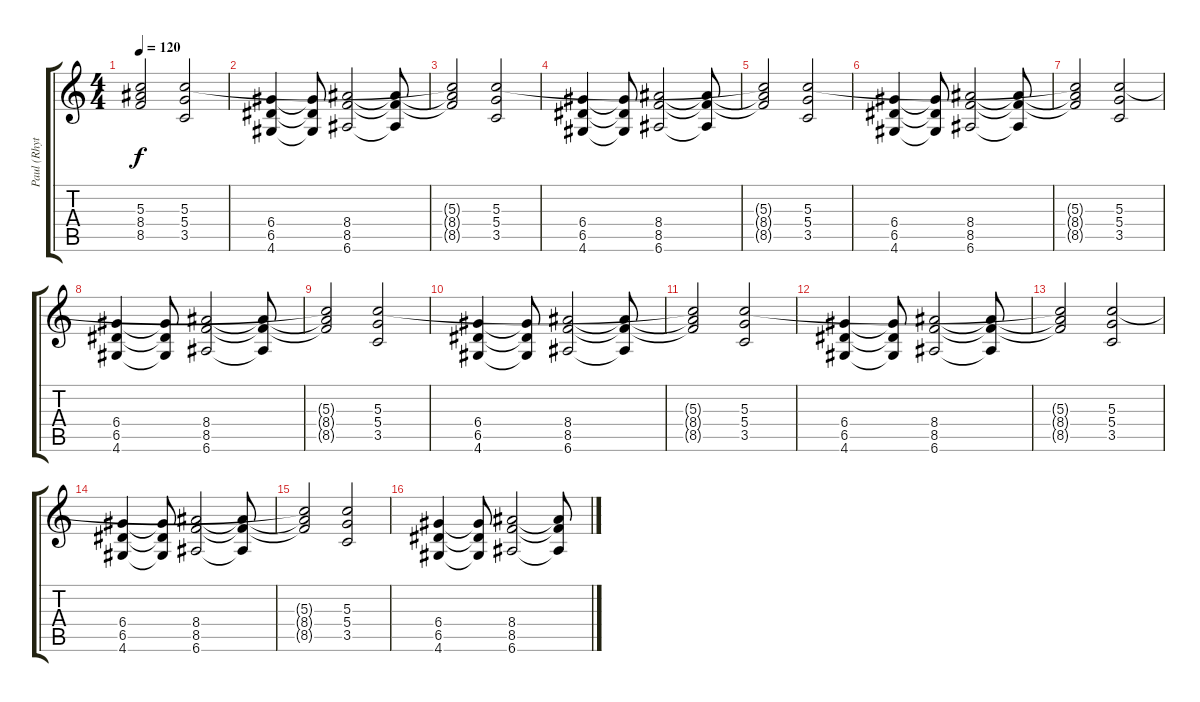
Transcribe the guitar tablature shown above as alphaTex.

\track ("Paul (Rhythm)" "Paul (Rhyt") {instrument distortionguitar}
\staff {score tabs}
\tuning (E4 B3 G3 D3 A2 E2) {hide}
\ts (4 4)
\tempo 120
\clef g2
\ks c
(5.3{t} 8.4{t} 8.5{t}).2{dy f} (5.3 5.4 3.5).2 |
(6.4 6.5 4.6).4 (6.4{t} 6.5{t} 4.6{t}).8 (8.4 8.5 6.6).2 (8.4{t} 8.5{t} 6.6{t}).8 |
(5.3{t} 8.4{t} 8.5{t}).2 (5.3 5.4 3.5).2 |
(6.4 6.5 4.6).4 (6.4{t} 6.5{t} 4.6{t}).8 (8.4 8.5 6.6).2 (8.4{t} 8.5{t} 6.6{t}).8 |
(5.3{t} 8.4{t} 8.5{t}).2 (5.3 5.4 3.5).2 |
(6.4 6.5 4.6).4 (6.4{t} 6.5{t} 4.6{t}).8 (8.4 8.5 6.6).2 (8.4{t} 8.5{t} 6.6{t}).8 |
(5.3{t} 8.4{t} 8.5{t}).2 (5.3 5.4 3.5).2 |
(6.4 6.5 4.6).4 (6.4{t} 6.5{t} 4.6{t}).8 (8.4 8.5 6.6).2 (8.4{t} 8.5{t} 6.6{t}).8 |
(5.3{t} 8.4{t} 8.5{t}).2 (5.3 5.4 3.5).2 |
(6.4 6.5 4.6).4 (6.4{t} 6.5{t} 4.6{t}).8 (8.4 8.5 6.6).2 (8.4{t} 8.5{t} 6.6{t}).8 |
(5.3{t} 8.4{t} 8.5{t}).2 (5.3 5.4 3.5).2 |
(6.4 6.5 4.6).4 (6.4{t} 6.5{t} 4.6{t}).8 (8.4 8.5 6.6).2 (8.4{t} 8.5{t} 6.6{t}).8 |
(5.3{t} 8.4{t} 8.5{t}).2{volume 4} (5.3 5.4 3.5).2 |
(6.4 6.5 4.6).4 (6.4{t} 6.5{t} 4.6{t}).8 (8.4 8.5 6.6).2 (8.4{t} 8.5{t} 6.6{t}).8 |
(5.3{t} 8.4{t} 8.5{t}).2 (5.3 5.4 3.5).2 |
(6.4 6.5 4.6).4 (6.4{t} 6.5{t} 4.6{t}).8 (8.4 8.5 6.6).2 (8.4{t} 8.5{t} 6.6{t}).8
